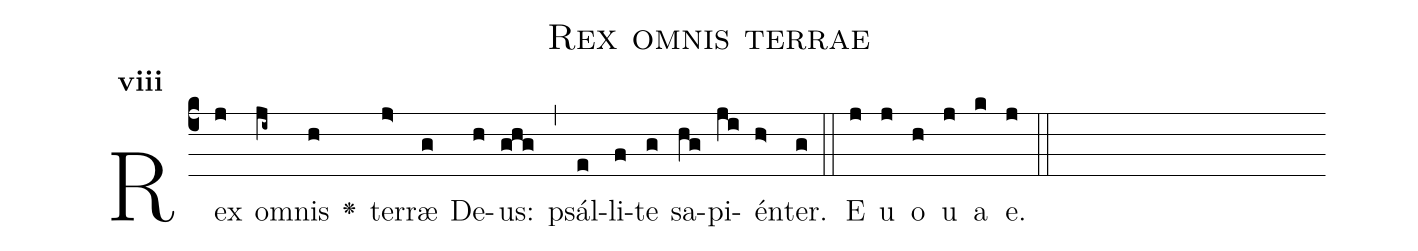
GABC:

name:Rex omnis terrae;
office-part:Antiphona;
mode:8;
%%
initial-style: 1;
name: Rex omnis terrae;
book: Antiphonae & Responsoria/Tomus III, p. 16;
occasion: Psalterium Hebdomada I Feria IV;
office-part: Laudes Ant 3;
user-notes: ;
commentary: ;
annotation: 8c;
centering-scheme: english;
fontsize: 12;
font: OFLSortsMillGoudy;
height: 11;
width: 4.5;
%%
(c4)Rex(j) om(ji~)nis(h) <v>\greheightstar</v>() ter(j>)ræ(g) De(h)us:(ghg) (,) psál(e)li(f)te(g) sa(hg)pi(ji)én(h>)ter.(g) (::)
E(j) u(j) o(h) u(j) a(k) e.(j) (::)
